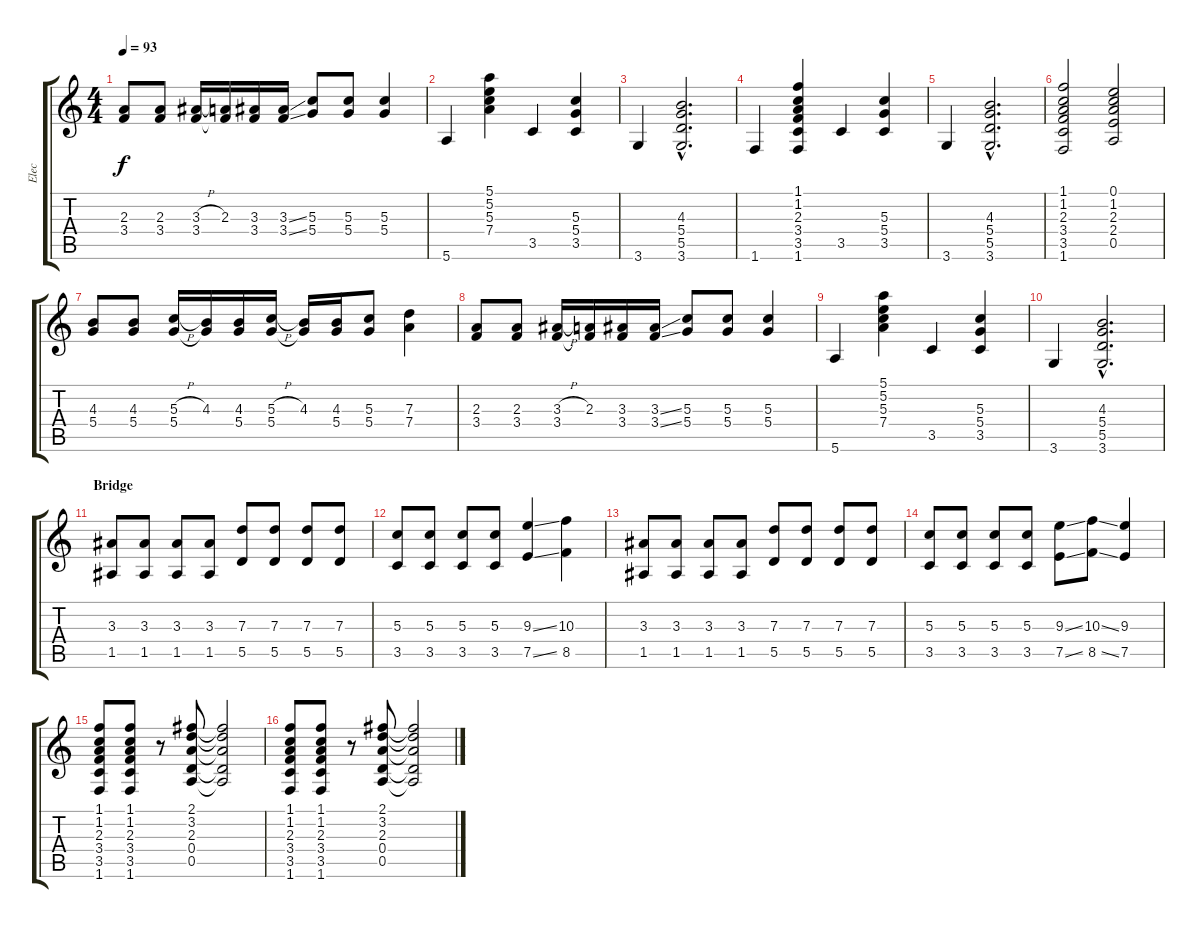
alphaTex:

\track ("Elec" "Elec") {instrument overdrivenguitar}
\staff {score tabs}
\tuning (E4 B3 G3 D3 A2 E2) {hide}
\ts (4 4)
\tempo 93
\clef g2
\ks c
(2.3 3.4).8{dy f} (2.3 3.4).8 (3.3{h} 3.4).16 (2.3 3.4{t}).16 (3.3 3.4).16 (3.3{ss} 3.4{ss}).16 (5.3 5.4).8 (5.3 5.4).8 (5.3 5.4).4 |
5.6.4 (5.1 5.2 5.3 7.4).4 3.5.4 (5.3 5.4 3.5).4 |
3.6.4 (4.3{hac} 5.4{hac} 5.5{hac} 3.6{hac}).2{d} |
1.6.4 (1.1 1.2 2.3 3.4 3.5 1.6).4 3.5.4 (5.3 5.4 3.5).4 |
3.6.4 (4.3{hac} 5.4{hac} 5.5{hac} 3.6{hac}).2{d} |
(1.1 1.2 2.3 3.4 3.5 1.6).2 (0.1 1.2 2.3 2.4 0.5).2 |
(4.3 5.4).8 (4.3 5.4).8 (5.3{h} 5.4).16 (4.3 5.4{t}).16 (4.3 5.4).16 (5.3{h} 5.4).16 (4.3 5.4{t}).16 (4.3 5.4).16 (5.3 5.4).8 (7.3 7.4).4 |
(2.3 3.4).8 (2.3 3.4).8 (3.3{h} 3.4).16 (2.3 3.4{t}).16 (3.3 3.4).16 (3.3{ss} 3.4{ss}).16 (5.3 5.4).8 (5.3 5.4).8 (5.3 5.4).4 |
5.6.4 (5.1 5.2 5.3 7.4).4 3.5.4 (5.3 5.4 3.5).4 |
3.6.4 (4.3{hac} 5.4{hac} 5.5{hac} 3.6{hac}).2{d} |
\section ("" "Bridge")
(3.3 1.5).8 (3.3 1.5).8 (3.3 1.5).8 (3.3 1.5).8 (7.3 5.5).8 (7.3 5.5).8 (7.3 5.5).8 (7.3 5.5).8 |
(5.3 3.5).8 (5.3 3.5).8 (5.3 3.5).8 (5.3 3.5).8 (9.3{ss} 7.5{ss}).4 (10.3 8.5).4 |
(3.3 1.5).8 (3.3 1.5).8 (3.3 1.5).8 (3.3 1.5).8 (7.3 5.5).8 (7.3 5.5).8 (7.3 5.5).8 (7.3 5.5).8 |
(5.3 3.5).8 (5.3 3.5).8 (5.3 3.5).8 (5.3 3.5).8 (9.3{ss} 7.5{ss}).8 (10.3{ss} 8.5{ss}).8 (9.3 7.5).4 |
(1.1 1.2 2.3 3.4 3.5 1.6).8 (1.1 1.2 2.3 3.4 3.5 1.6).8 r.8 (2.1 3.2 2.3 0.4 0.5).8 (2.1{t} 3.2{t} 2.3{t} 0.4{t} 0.5{t}).2 |
(1.1 1.2 2.3 3.4 3.5 1.6).8 (1.1 1.2 2.3 3.4 3.5 1.6).8 r.8 (2.1 3.2 2.3 0.4 0.5).8 (2.1{t} 3.2{t} 2.3{t} 0.4{t} 0.5{t}).2
